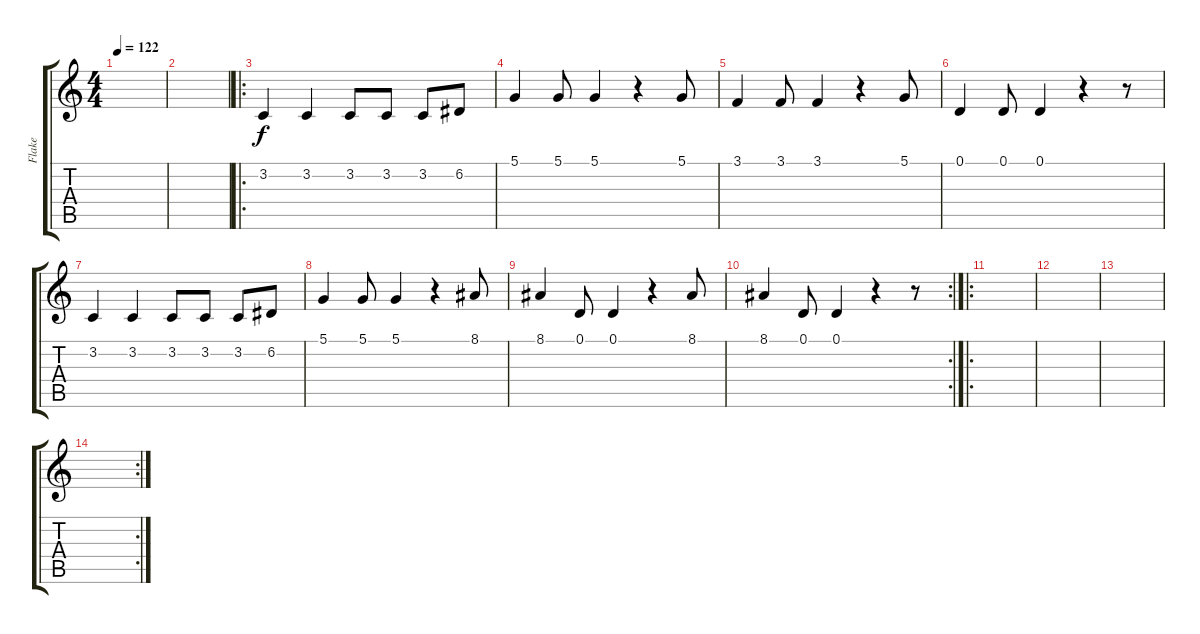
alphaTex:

\track ("Flake" "Flake") {instrument stringensemble1}
\staff {score tabs}
\tuning (D4 A3 F3 C3 G2 C2) {hide}
\ts (4 4)
\tempo 122
\clef g2
\ks c
|
|
\ro
3.2.4{volume 13 instrument choiraahs} 3.2.4 3.2.8 3.2.8 3.2.8 6.2.8 |
5.1.4 5.1.8 5.1.4 r.4 5.1.8 |
3.1.4 3.1.8 3.1.4 r.4 5.1.8 |
0.1.4 0.1.8 0.1.4 r.4 r.8 |
3.2.4{instrument choiraahs} 3.2.4 3.2.8 3.2.8 3.2.8 6.2.8 |
5.1.4 5.1.8 5.1.4 r.4 8.1.8 |
8.1.4 0.1.8 0.1.4 r.4 8.1.8 |
\rc 2
8.1.4 0.1.8 0.1.4 r.4 r.8 |
\ro
|
|
|
\rc 2
